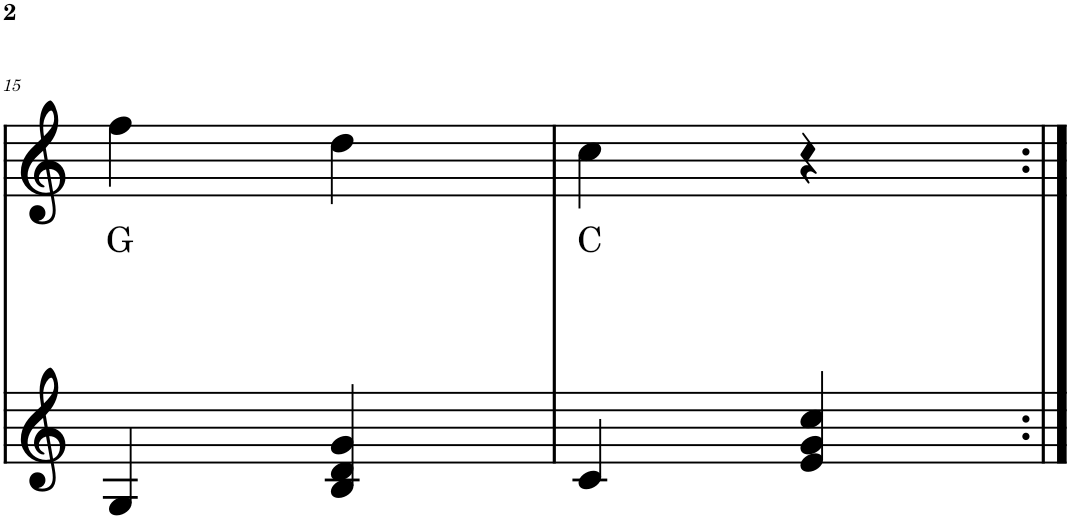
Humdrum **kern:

**kern	**kern	**text
*part2	*part1	*part1
*staff2	*staff1	*staff1
*I"Viool	*I"Piano	*
!!LO:PB:g=z
*clefG2	*clefG2	*
*k[]	*k[]	*
*M2/4	*M2/4	*
=15	=15	=15
!	!	!LO:LY:b
4G/	4ff\	G
4B/ 4d/ 4g/	4dd\	.
=16	=16	=16
!	!	!LO:LY:b
4c/	4cc\	C
4e/ 4g/ 4cc/	4r	.
=:|!	=:|!	=:|!
*-	*-	*-
